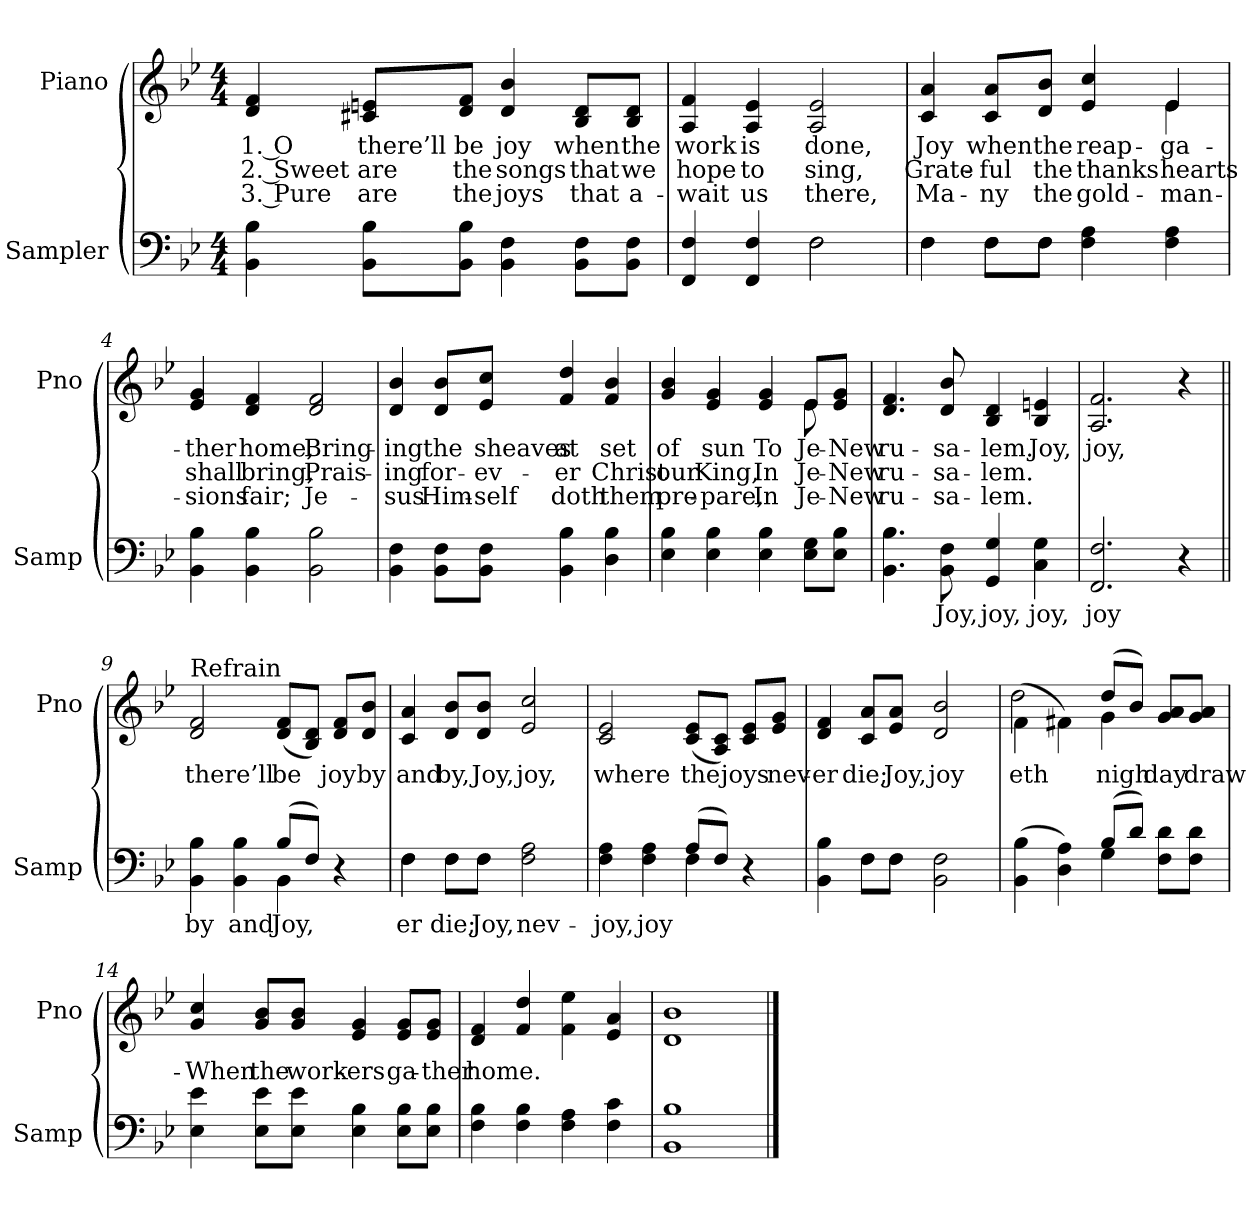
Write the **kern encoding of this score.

**kern	**text	**kern	**text	**text	**text
*part2	*part2	*part1	*part1	*part1	*part1
*staff2	*staff2	*staff1	*staff1	*staff1	*staff1
*I"Sampler	*	*I"Piano	*	*	*
*I'Samp	*	*I'Pno	*	*	*
*clefF4	*	*clefG2	*	*	*
*k[b-e-]	*	*k[b-e-]	*	*	*
*B-:	*	*B-:	*	*	*
*M4/4	*	*M4/4	*	*	*
=1	=1	=1	=1	=1	=1
4BB- 4B-	.	4d 4f	1. O	2. Sweet	3. Pure
8BB-\ 8B-\L	.	8c#X/ 8en/L	there’ll	are	are
8BB-\ 8B-\J	.	8d/ 8f/J	be	the	the
4BB- 4F	.	4d 4b-	joy	songs	joys
8BB-\ 8F\L	.	8B-/ 8d/L	when	that	that
8BB-\ 8F\J	.	8B-/ 8d/J	the	we	a-
=2	=2	=2	=2	=2	=2
*^	*	*	*	*	*
4FF 4F	2ryy	.	4A 4f	work	hope	-wait
4FF 4F	.	.	4A 4e-	is	to	us
2F\	2F	.	2A 2e-	done,	sing,	there,
=3	=3	=3	=3	=3	=3	=3
*	*	*	*^	*	*	*
4F\	4F	.	4c 4a	2.ryy	Joy	Grate-	Ma-
8F\L	8F\L	.	8c/ 8a/L	.	when	-ful	-ny
8F\J	8F\J	.	8d/ 8b-/J	.	the	the	the
4F 4A	2ryy	.	4e- 4cc	.	reap-	thanks	gold-
4F 4A	.	.	4e-/	4e-	ga-	hearts	man-
*v	*v	*	*	*	*	*	*
*	*	*v	*v	*	*	*
=4	=4	=4	=4	=4	=4
4BB- 4B-	.	4e- 4g	-ther	shall	-sions
4BB- 4B-	.	4d 4f	home,	bring,	fair;
2BB- 2B-	.	2d 2f	Bring-	Prais-	Je-
=5	=5	=5	=5	=5	=5
4BB- 4F	.	4d 4b-	-ing	-ing	-sus
8BB-\ 8F\L	.	8d/ 8b-/L	the	for-	Him-
8BB-\ 8F\J	.	8e-/ 8cc/J	sheaves	-ev-	-self
4BB- 4B-	.	4f 4dd	at	-er	doth
4D 4B-	.	4f 4b-	set	Christ	them
=6	=6	=6	=6	=6	=6
*	*	*^	*	*	*
4E- 4B-	.	4g 4b-	2.ryy	of	our	pre-
4E- 4B-	.	4e- 4g	.	sun	King,	-pare,
4E- 4B-	.	4e- 4g	.	To	In	In
8E-\ 8G\L	.	8e-/L	8e-	Je-	Je-	Je-
8E-\ 8B-\J	.	8e-/ 8g/J	8ryy	New	New	New
*	*	*v	*v	*	*	*
=7	=7	=7	=7	=7	=7
4.BB- 4.B-	.	4.d 4.f	-ru-	-ru-	-ru-
8BB- 8F	Joy,	8d 8b-	-sa-	-sa-	-sa-
4GG 4G	joy,	4B- 4d	-lem.	-lem.	-lem.
4C 4G	joy,	4B- 4en	Joy,	.	.
=8	=8	=8	=8	=8	=8
2.FF 2.F	joy	2.A 2.f	joy,	.	.
4r	.	4r	.	.	.
=9||	=9||	=9||	=9||	=9||	=9||
*^	*	*	*	*	*
!	!	!	!LO:TX:t=Refrain	!	!	!
4BB- 4B-	2ryy	by	2d 2f	there’ll	.	.
4BB- 4B-	.	and	.	.	.	.
(8B-/L	4BB-	Joy,	(8d/ 8f/L	be	.	.
8F/J)	.	.	8B-/ 8d/J)	.	.	.
4r	4ryy	.	8d/ 8f/L	joy	.	.
.	.	.	8d/ 8b-/J	by	.	.
=10	=10	=10	=10	=10	=10	=10
4F\	4F	-er	4c 4a	and	.	.
8F\L	8F\L	die;	8d/ 8b-/L	by,	.	.
8F\J	8F\J	Joy,	8d/ 8b-/J	Joy,	.	.
2F 2A	2ryy	nev-	2e- 2cc	joy,	.	.
=11	=11	=11	=11	=11	=11	=11
4F 4A	2ryy	joy,	2c 2e-	where	.	.
4F 4A	.	joy	.	.	.	.
(8A/L	4F	.	(8c/ 8e-/L	the	.	.
8F/J)	.	.	8A/ 8c/J)	.	.	.
4r	4ryy	.	8c/ 8e-/L	joys	.	.
.	.	.	8e-/ 8g/J	nev-	.	.
=12	=12	=12	=12	=12	=12	=12
4BB- 4B-	4ryy	.	4d 4f	-er	.	.
8F\L	8F\L	.	8c/ 8a/L	die;	.	.
8F\J	8F\J	.	8e-/ 8a/J	Joy,	.	.
2BB- 2F	2ryy	.	2d 2b-	joy	.	.
=13	=13	=13	=13	=13	=13	=13
*	*	*	*^	*	*	*
(4BB- 4B-	2ryy	.	(4f\	2dd	-eth	.	.
4D 4A)	.	.	4f#X\)	.	.	.	.
(8B-/L	4G	.	(8dd/L	4g	nigh	.	.
8d/J)	.	.	8b-/J)	.	.	.	.
8F\ 8d\L	4ryy	.	8g/ 8a/L	4ryy	day	.	.
8F\ 8d\J	.	.	8g/ 8a/J	.	draw-	.	.
*v	*v	*	*	*	*	*	*
*	*	*v	*v	*	*	*
=14	=14	=14	=14	=14	=14
4E- 4e-	.	4g 4cc	When	.	.
8E-\ 8e-\L	.	8g/ 8b-/L	the	.	.
8E-\ 8e-\J	.	8g/ 8b-/J	work-	.	.
4E- 4B-	.	4e- 4g	-ers	.	.
8E-\ 8B-\L	.	8e-/ 8g/L	ga-	.	.
8E-\ 8B-\J	.	8e-/ 8g/J	-ther	.	.
=15	=15	=15	=15	=15	=15
4F 4B-	.	4d 4f	home.	.	.
4F 4B-	.	4f 4dd	.	.	.
4F 4A	.	4f 4ee-	.	.	.
4F 4c	.	4e- 4a	.	.	.
=16	=16	=16	=16	=16	=16
1BB- 1B-	.	1d 1b-	.	.	.
==	==	==	==	==	==
*-	*-	*-	*-	*-	*-
